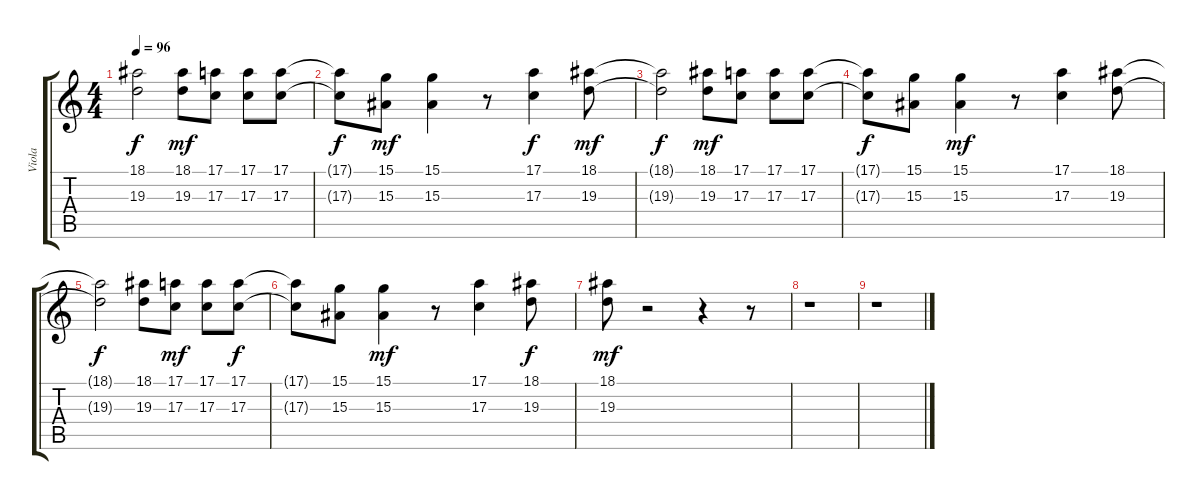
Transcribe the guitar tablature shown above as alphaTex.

\track ("Viola" "Viola") {instrument viola}
\staff {score tabs}
\tuning (E4 B3 G3 D3 A2 E2) {hide}
\ts (4 4)
\tempo 96
\clef g2
\ks c
(18.1{t} 19.3{t}).2{dy f} (18.1 19.3).8{dy mf} (17.1 17.3).8 (17.1 17.3).8 (17.1 17.3).8 |
(17.1{t} 17.3{t}).8{dy f} (15.1 15.3).8{dy mf} (15.1 15.3).4 r.8 (17.1 17.3).4{dy f} (18.1 19.3).8{dy mf} |
(18.1{t} 19.3{t}).2{dy f} (18.1 19.3).8{dy mf} (17.1 17.3).8 (17.1 17.3).8 (17.1 17.3).8 |
(17.1{t} 17.3{t}).8{dy f} (15.1 15.3).8 (15.1 15.3).4{dy mf} r.8 (17.1 17.3).4 (18.1 19.3).8 |
(18.1{t} 19.3{t}).2{dy f} (18.1 19.3).8 (17.1 17.3).8{dy mf} (17.1 17.3).8 (17.1 17.3).8{dy f} |
(17.1{t} 17.3{t}).8 (15.1 15.3).8 (15.1 15.3).4{dy mf} r.8 (17.1 17.3).4 (18.1 19.3).8{dy f} |
(18.1 19.3).8{dy mf} r.2 r.4 r.8 |
r.1 |
r.1
